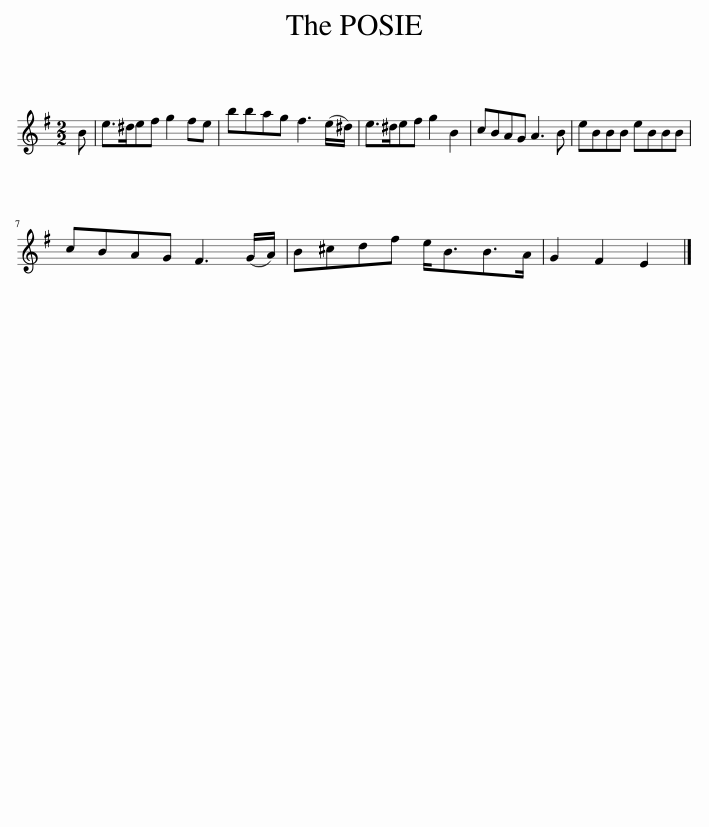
X:1
L:1/8
M:2/2
I:linebreak $
K:Emin
V:1 treble
V:1
 B | e>^def g2 fe | bbag f3 (e/^d/) | e>^def g2 B2 | cBAG A3 B | %5
 eBBB eBBB |$ cBAG F3 (G/A/) | B^cdf e<BB>A | G2 F2 E2 |] %9
